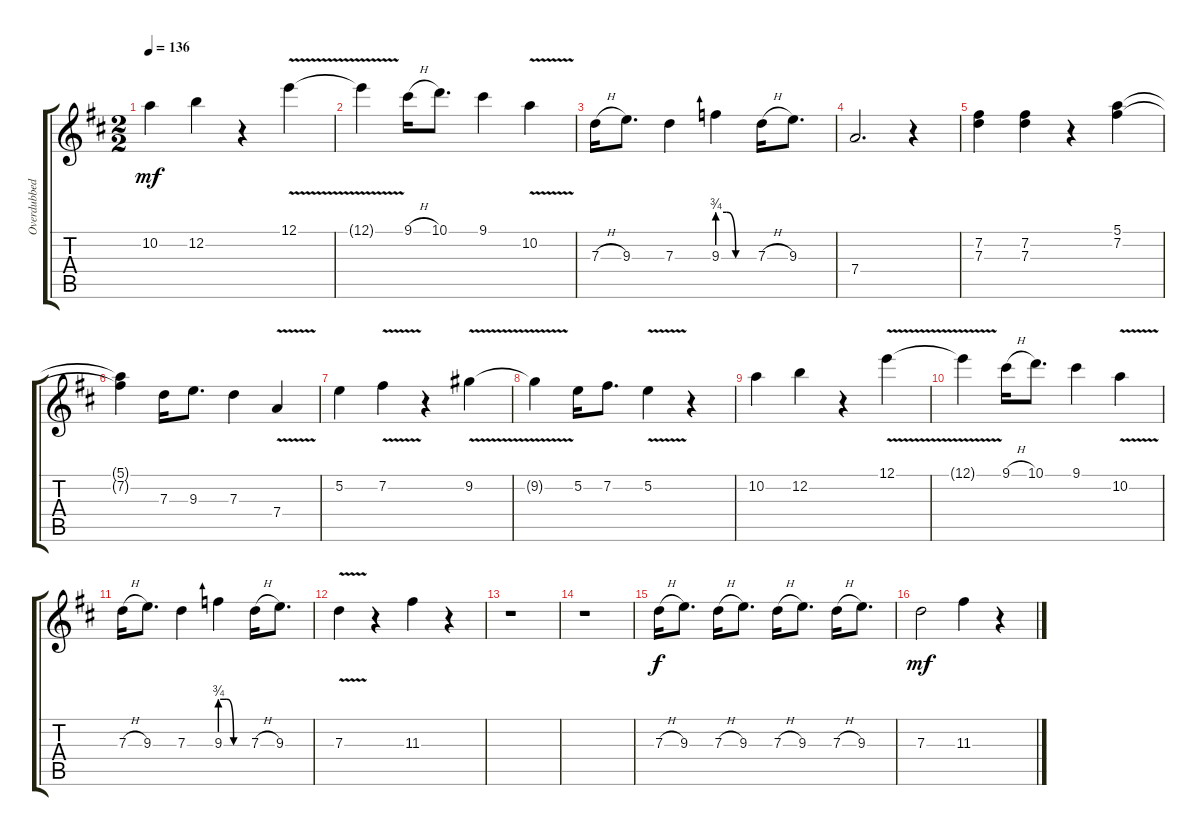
\track ("Overdubbed Guitar I" "Overdubbed") {instrument electricguitarjazz}
\staff {score tabs}
\tuning (E4 B3 G3 D3 A2 E2) {hide}
\ts (2 2)
\tempo 136
\clef g2
\ks d
10.2.4{dy mf} 12.2.4 r.4 12.1{v}.4 |
12.1{t}.4 9.1{h}.16 10.1.8{d} 9.1.4 10.2{v}.4 |
7.3{h}.16 9.3.8{d} 7.3.4 9.3{be (custom 0 3 15 3 30 0 60 0)}.4{beam split} 7.3{h}.16 9.3.8{d} |
7.4.2{d} r.4 |
(7.2 7.3).4 (7.2 7.3).4 r.4 (5.1 7.2).4 |
(5.1{t} 7.2{t}).4 7.3.16 9.3.8{d} 7.3.4 7.4{v}.4 |
5.2.4 7.2{v}.4 r.4 9.2{v}.4 |
9.2{t}.4 5.2.16 7.2.8{d} 5.2{v}.4 r.4 |
10.2.4 12.2.4 r.4 12.1{v}.4 |
12.1{t}.4 9.1{h}.16 10.1.8{d} 9.1.4 10.2{v}.4 |
7.3{h}.16 9.3.8{d} 7.3.4 9.3{be (custom 0 3 15 3 30 0 60 0)}.4{beam split} 7.3{h}.16 9.3.8{d} |
7.3{v}.4 r.4 11.3.4 r.4 |
r.1 |
r.1 |
7.3{h}.16{dy f} 9.3.8{d beam split} 7.3{h}.16 9.3.8{d} 7.3{h}.16 9.3.8{d beam split} 7.3{h}.16 9.3.8{d} |
7.3.2{dy mf} 11.3.4 r.4
